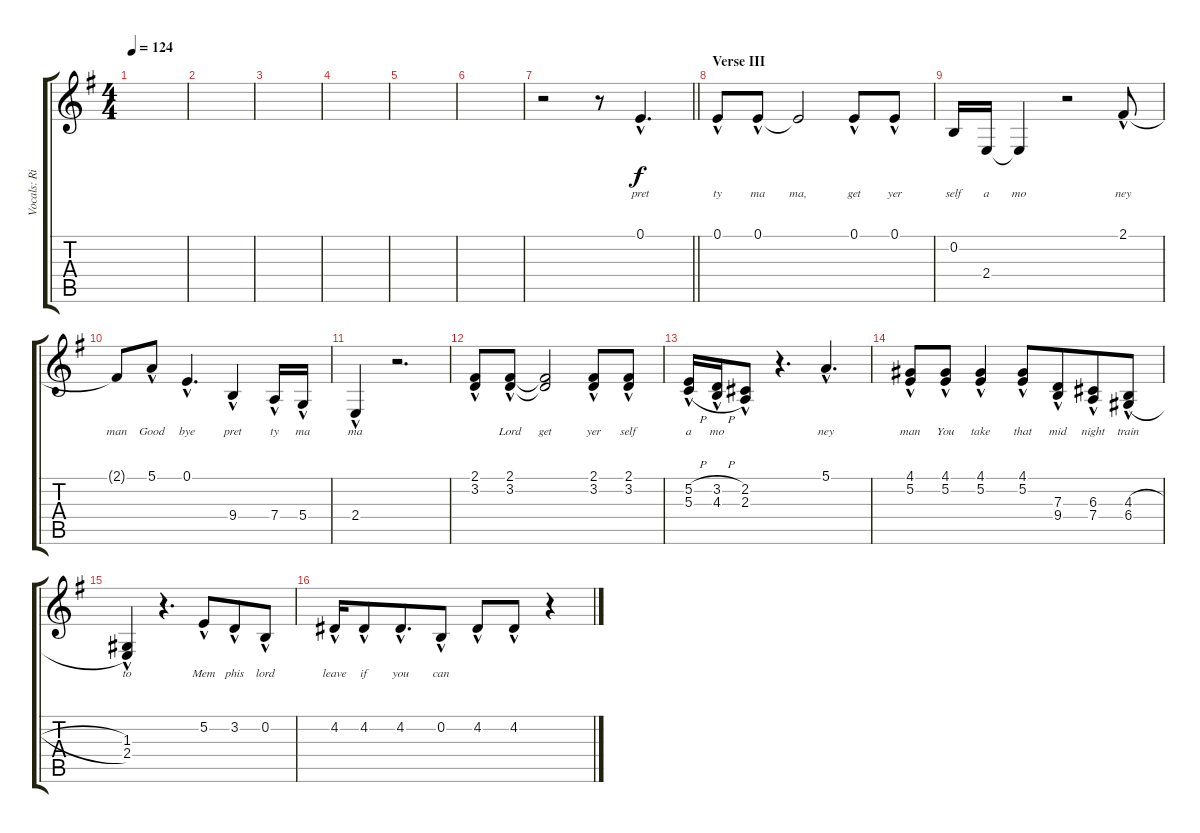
\track ("Vocals: Ricky" "Vocals: Ri") {instrument lead2sawtooth}
\staff {score tabs}
\tuning (E4 B3 G3 D3 A2 E2) {hide}
\ts (4 4)
\tempo 124
\clef g2
\ks g
|
|
|
|
|
|
\barLineRight lightlight
r.2 r.8 0.1{hac}.4{d lyrics (0 "pret") lyrics (1 "") lyrics (2 "") lyrics (3 "") lyrics (4 "")} |
\section ("" "Verse III")
0.1{hac}.8{lyrics (0 "ty") lyrics (1 "") lyrics (2 "") lyrics (3 "") lyrics (4 "")} 0.1{hac}.8{lyrics (0 "ma") lyrics (1 "") lyrics (2 "") lyrics (3 "") lyrics (4 "")} 0.1{t}.2{lyrics (0 "ma,") lyrics (1 "") lyrics (2 "") lyrics (3 "") lyrics (4 "")} 0.1{hac}.8{lyrics (0 "get") lyrics (1 "") lyrics (2 "") lyrics (3 "") lyrics (4 "")} 0.1{hac}.8{lyrics (0 "yer") lyrics (1 "") lyrics (2 "") lyrics (3 "") lyrics (4 "")} |
0.2.16{lyrics (0 "self") lyrics (1 "") lyrics (2 "") lyrics (3 "") lyrics (4 "")} 2.4.16{lyrics (0 "a") lyrics (1 "") lyrics (2 "") lyrics (3 "") lyrics (4 "")} 2.4{t}.4{lyrics (0 "mo") lyrics (1 "") lyrics (2 "") lyrics (3 "") lyrics (4 "")} r.2 2.1{hac}.8{lyrics (0 "ney") lyrics (1 "") lyrics (2 "") lyrics (3 "") lyrics (4 "")} |
2.1{t}.8{lyrics (0 "man") lyrics (1 "") lyrics (2 "") lyrics (3 "") lyrics (4 "")} 5.1{hac}.8{lyrics (0 "Good") lyrics (1 "") lyrics (2 "") lyrics (3 "") lyrics (4 "")} 0.1{hac}.4{d lyrics (0 "bye") lyrics (1 "") lyrics (2 "") lyrics (3 "") lyrics (4 "")} 9.4{hac}.4{lyrics (0 "pret") lyrics (1 "") lyrics (2 "") lyrics (3 "") lyrics (4 "") beam merge} 7.4{hac}.16{lyrics (0 "ty") lyrics (1 "") lyrics (2 "") lyrics (3 "") lyrics (4 "")} 5.4{hac}.16{lyrics (0 "ma") lyrics (1 "") lyrics (2 "") lyrics (3 "") lyrics (4 "")} |
2.4{hac}.4{lyrics (0 "ma") lyrics (1 "") lyrics (2 "") lyrics (3 "") lyrics (4 "")} r.2{d} |
(2.1{hac} 3.2{hac}).8{lyrics (0 "") lyrics (1 "") lyrics (2 "") lyrics (3 "") lyrics (4 "")} (2.1{hac} 3.2{hac}).8{lyrics (0 "Lord") lyrics (1 "") lyrics (2 "") lyrics (3 "") lyrics (4 "")} (2.1{t} 3.2{t}).2{lyrics (0 "get") lyrics (1 "") lyrics (2 "") lyrics (3 "") lyrics (4 "")} (2.1{hac} 3.2{hac}).8{lyrics (0 "yer") lyrics (1 "") lyrics (2 "") lyrics (3 "") lyrics (4 "")} (2.1{hac} 3.2{hac}).8{lyrics (0 "self") lyrics (1 "") lyrics (2 "") lyrics (3 "") lyrics (4 "")} |
(5.2{h hac} 5.3{h hac}).16{lyrics (0 "a") lyrics (1 "") lyrics (2 "") lyrics (3 "") lyrics (4 "")} (3.2{h hac} 4.3{h hac}).16{lyrics (0 "mo") lyrics (1 "") lyrics (2 "") lyrics (3 "") lyrics (4 "")} (2.2{hac} 2.3{hac}).8{lyrics (0 "") lyrics (1 "") lyrics (2 "") lyrics (3 "") lyrics (4 "")} r.4{d} 5.1{hac}.4{d lyrics (0 "ney") lyrics (1 "") lyrics (2 "") lyrics (3 "") lyrics (4 "")} |
(4.1{hac} 5.2{hac}).8{lyrics (0 "man") lyrics (1 "") lyrics (2 "") lyrics (3 "") lyrics (4 "")} (4.1{hac} 5.2{hac}).8{lyrics (0 "You") lyrics (1 "") lyrics (2 "") lyrics (3 "") lyrics (4 "")} (4.1{hac} 5.2{hac}).4{lyrics (0 "take") lyrics (1 "") lyrics (2 "") lyrics (3 "") lyrics (4 "")} (4.1{hac} 5.2{hac}).8{lyrics (0 "that") lyrics (1 "") lyrics (2 "") lyrics (3 "") lyrics (4 "")} (7.3{hac} 9.4{hac}).8{lyrics (0 "mid") lyrics (1 "") lyrics (2 "") lyrics (3 "") lyrics (4 "") beam merge} (6.3{hac} 7.4{hac}).8{lyrics (0 "night") lyrics (1 "") lyrics (2 "") lyrics (3 "") lyrics (4 "")} (4.3{h hac} 6.4{h hac}).8{lyrics (0 "train") lyrics (1 "") lyrics (2 "") lyrics (3 "") lyrics (4 "")} |
(1.3{hac} 2.4{hac}).4{lyrics (0 "to") lyrics (1 "") lyrics (2 "") lyrics (3 "") lyrics (4 "")} r.4{d} 5.2{hac}.8{lyrics (0 "Mem") lyrics (1 "") lyrics (2 "") lyrics (3 "") lyrics (4 "") beam merge} 3.2{hac}.8{lyrics (0 "phis") lyrics (1 "") lyrics (2 "") lyrics (3 "") lyrics (4 "")} 0.2{hac}.8{lyrics (0 "lord") lyrics (1 "") lyrics (2 "") lyrics (3 "") lyrics (4 "")} |
4.2{hac}.16{lyrics (0 "leave") lyrics (1 "") lyrics (2 "") lyrics (3 "") lyrics (4 "")} 4.2{hac}.8{lyrics (0 "if") lyrics (1 "") lyrics (2 "") lyrics (3 "") lyrics (4 "")} 4.2{hac}.8{d lyrics (0 "you") lyrics (1 "") lyrics (2 "") lyrics (3 "") lyrics (4 "") beam merge} 0.2{hac}.8{lyrics (0 "can") lyrics (1 "") lyrics (2 "") lyrics (3 "") lyrics (4 "") beam split} 4.2{hac}.8{lyrics (0 "") lyrics (1 "") lyrics (2 "") lyrics (3 "") lyrics (4 "")} 4.2{hac}.8{lyrics (0 "") lyrics (1 "") lyrics (2 "") lyrics (3 "") lyrics (4 "")} r.4
